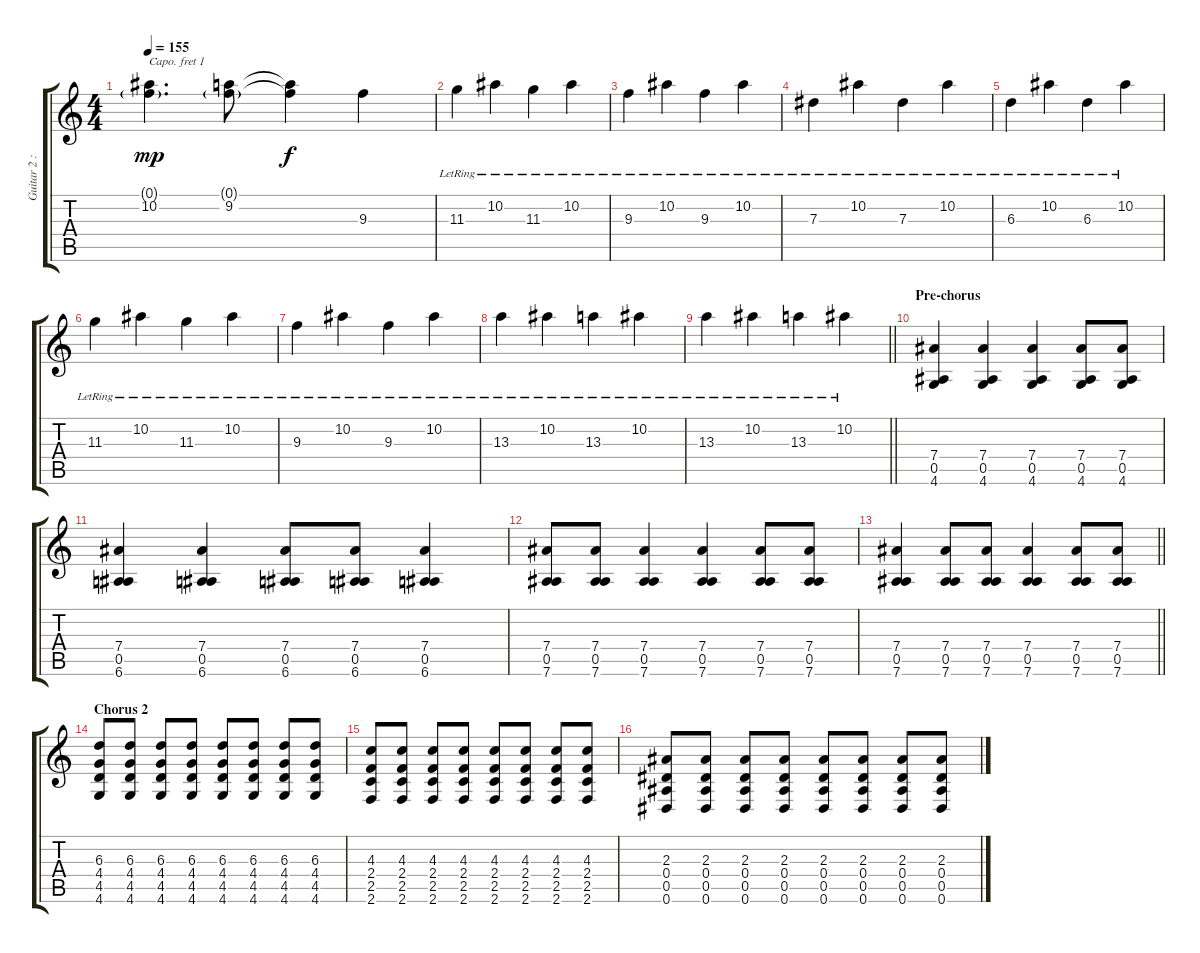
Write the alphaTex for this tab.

\track ("Guitar 2 : Tom Linton" "Guitar 2 :") {instrument overdrivenguitar}
\staff {score tabs}
\capo 1
\tuning (E4 B3 G3 D3 A2 D2) {hide}
\ts (4 4)
\tempo 155
\clef g2
\ks c
(0.1{g} 10.2).4{d dy mp} (0.1{g} 9.2).8 (0.1{t} 9.2{t}).4{dy f} 9.3.4 |
11.3{lr}.4 10.2{lr}.4 11.3{lr}.4 10.2{lr}.4 |
9.3{lr}.4 10.2{lr}.4 9.3{lr}.4 10.2{lr}.4 |
7.3{lr}.4 10.2{lr}.4 7.3{lr}.4 10.2{lr}.4 |
6.3{lr}.4 10.2{lr}.4 6.3{lr}.4 10.2{lr}.4 |
11.3{lr}.4 10.2{lr}.4 11.3{lr}.4 10.2{lr}.4 |
9.3{lr}.4 10.2{lr}.4 9.3{lr}.4 10.2{lr}.4 |
13.3{lr}.4 10.2{lr}.4 13.3{lr}.4 10.2{lr}.4 |
\barLineRight lightlight
13.3{lr}.4 10.2{lr}.4 13.3{lr}.4 10.2{lr}.4 |
\section ("" "Pre-chorus")
(7.4 0.5 4.6).4 (7.4 0.5 4.6).4 (7.4 0.5 4.6).4 (7.4 0.5 4.6).8 (7.4 0.5 4.6).8 |
(7.4 0.5 6.6).4 (7.4 0.5 6.6).4 (7.4 0.5 6.6).8 (7.4 0.5 6.6).8 (7.4 0.5 6.6).4 |
(7.4 0.5 7.6).8 (7.4 0.5 7.6).8 (7.4 0.5 7.6).4 (7.4 0.5 7.6).4 (7.4 0.5 7.6).8 (7.4 0.5 7.6).8 |
\barLineRight lightlight
(7.4 0.5 7.6).4 (7.4 0.5 7.6).8 (7.4 0.5 7.6).8 (7.4 0.5 7.6).4 (7.4 0.5 7.6).8 (7.4 0.5 7.6).8 |
\section ("" "Chorus 2")
(6.3 4.4 4.5 4.6).8 (6.3 4.4 4.5 4.6).8 (6.3 4.4 4.5 4.6).8 (6.3 4.4 4.5 4.6).8 (6.3 4.4 4.5 4.6).8 (6.3 4.4 4.5 4.6).8 (6.3 4.4 4.5 4.6).8 (6.3 4.4 4.5 4.6).8 |
(4.3 2.4 2.5 2.6).8 (4.3 2.4 2.5 2.6).8 (4.3 2.4 2.5 2.6).8 (4.3 2.4 2.5 2.6).8 (4.3 2.4 2.5 2.6).8 (4.3 2.4 2.5 2.6).8 (4.3 2.4 2.5 2.6).8 (4.3 2.4 2.5 2.6).8 |
(2.3 0.4 0.5 0.6).8 (2.3 0.4 0.5 0.6).8 (2.3 0.4 0.5 0.6).8 (2.3 0.4 0.5 0.6).8 (2.3 0.4 0.5 0.6).8 (2.3 0.4 0.5 0.6).8 (2.3 0.4 0.5 0.6).8 (2.3 0.4 0.5 0.6).8
